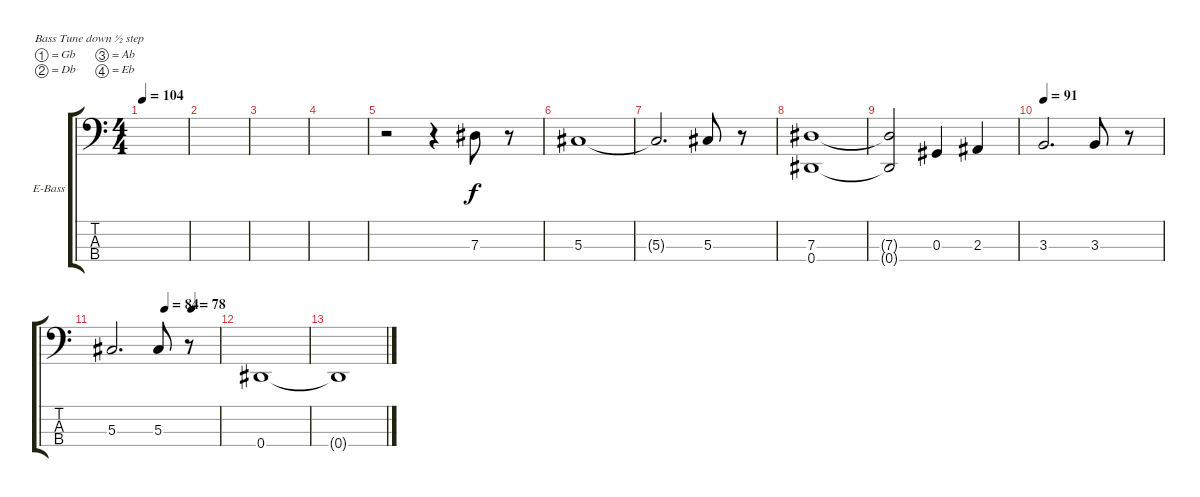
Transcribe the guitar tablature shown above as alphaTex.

\defaultSystemsLayout 4
\bracketExtendMode groupsimilarinstruments
\firstSystemTrackNameOrientation horizontal
\otherSystemsTrackNameOrientation horizontal
\track ("Metal Avenger - Bass" "E-Bass") {instrument electricbassfinger}
\staff {score tabs}
\tuning (Gb2 Db2 Ab1 Eb1)
\ts (4 4)
\tempo 104
\clef f4
\ks c
|
|
|
|
r.2 r.4 7.3.8 r.8 |
5.3.1 |
5.3{t}.2{d} 5.3.8 r.8 |
(0.4 7.3).1 |
(0.4{t} 7.3{t}).2 0.3.4 2.3.4 |
\tempo (91 0.0125)
3.3.2{d} 3.3.8 r.8 |
\tempo (84 0.5)
\tempo (78 0.75)
5.3.2{d} 5.3.8 r.8 |
0.4.1 |
0.4{t}.1
